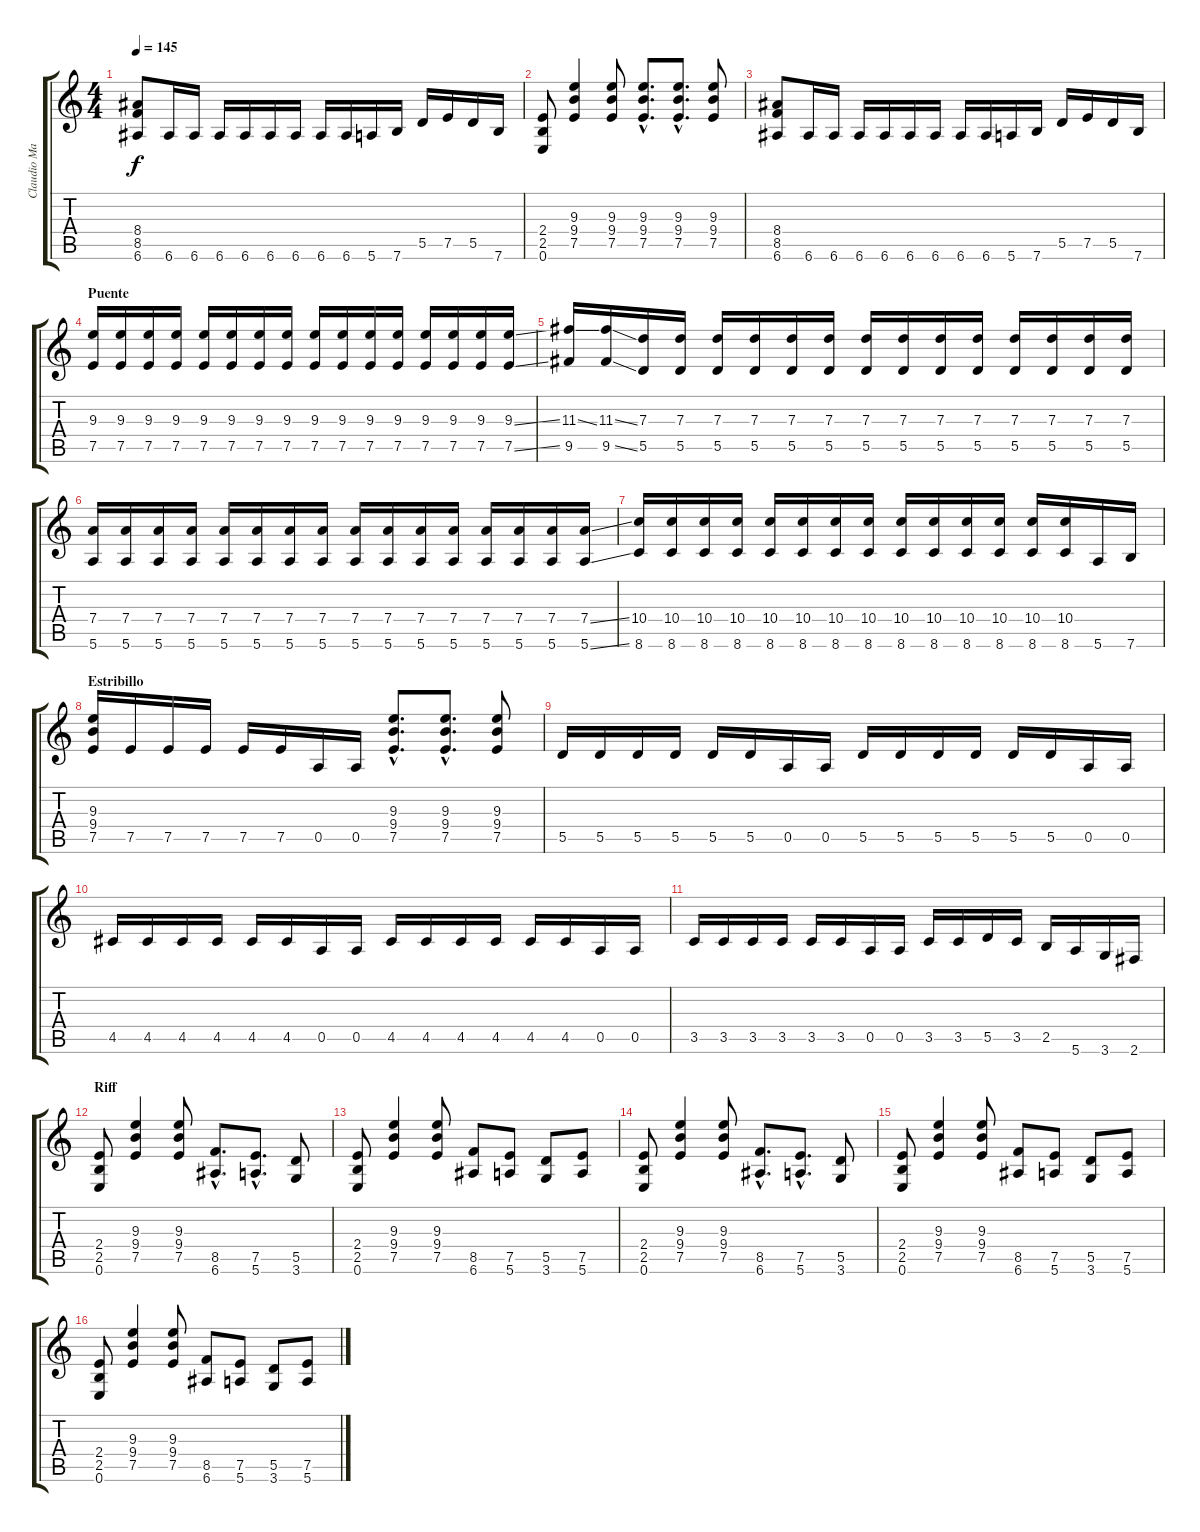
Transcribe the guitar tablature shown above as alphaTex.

\track ("Claudio Marciello (Gtr 2)" "Claudio Ma") {instrument distortionguitar}
\staff {score tabs}
\tuning (E4 B3 G3 D3 A2 E2) {hide}
\ts (4 4)
\tempo 145
\clef g2
\ks c
(8.4 8.5 6.6).8{dy f} 6.6.16 6.6.16 6.6.16 6.6.16 6.6.16 6.6.16 6.6.16 6.6.16 5.6.16 7.6.16 5.5.16 7.5.16 5.5.16 7.6.16 |
(2.4 2.5 0.6).8 (9.3 9.4 7.5).4 (9.3 9.4 7.5).8 (9.3{hac} 9.4{hac} 7.5{hac}).8{d} (9.3{hac} 9.4{hac} 7.5{hac}).8{d} (9.3 9.4 7.5).8 |
(8.4 8.5 6.6).8 6.6.16 6.6.16 6.6.16 6.6.16 6.6.16 6.6.16 6.6.16 6.6.16 5.6.16 7.6.16 5.5.16 7.5.16 5.5.16 7.6.16 |
\section ("" "Puente")
(9.3 7.5).16 (9.3 7.5).16 (9.3 7.5).16 (9.3 7.5).16 (9.3 7.5).16 (9.3 7.5).16 (9.3 7.5).16 (9.3 7.5).16 (9.3 7.5).16 (9.3 7.5).16 (9.3 7.5).16 (9.3 7.5).16 (9.3 7.5).16 (9.3 7.5).16 (9.3 7.5).16 (9.3{ss} 7.5{ss}).16 |
(11.3{ss} 9.5).16 (11.3{ss} 9.5{ss}).16 (7.3 5.5).16 (7.3 5.5).16 (7.3 5.5).16 (7.3 5.5).16 (7.3 5.5).16 (7.3 5.5).16 (7.3 5.5).16 (7.3 5.5).16 (7.3 5.5).16 (7.3 5.5).16 (7.3 5.5).16 (7.3 5.5).16 (7.3 5.5).16 (7.3 5.5).16 |
(7.4 5.6).16 (7.4 5.6).16 (7.4 5.6).16 (7.4 5.6).16 (7.4 5.6).16 (7.4 5.6).16 (7.4 5.6).16 (7.4 5.6).16 (7.4 5.6).16 (7.4 5.6).16 (7.4 5.6).16 (7.4 5.6).16 (7.4 5.6).16 (7.4 5.6).16 (7.4 5.6).16 (7.4{ss} 5.6{ss}).16 |
(10.4 8.6).16 (10.4 8.6).16 (10.4 8.6).16 (10.4 8.6).16 (10.4 8.6).16 (10.4 8.6).16 (10.4 8.6).16 (10.4 8.6).16 (10.4 8.6).16 (10.4 8.6).16 (10.4 8.6).16 (10.4 8.6).16 (10.4 8.6).16 (10.4 8.6).16 5.6.16 7.6.16 |
\section ("" "Estribillo")
(9.3 9.4 7.5).16 7.5.16 7.5.16 7.5.16 7.5.16 7.5.16 0.5.16 0.5.16 (9.3{hac} 9.4{hac} 7.5{hac}).8{d} (9.3{hac} 9.4{hac} 7.5{hac}).8{d} (9.3 9.4 7.5).8 |
5.5.16 5.5.16 5.5.16 5.5.16 5.5.16 5.5.16 0.5.16 0.5.16 5.5.16 5.5.16 5.5.16 5.5.16 5.5.16 5.5.16 0.5.16 0.5.16 |
4.5.16 4.5.16 4.5.16 4.5.16 4.5.16 4.5.16 0.5.16 0.5.16 4.5.16 4.5.16 4.5.16 4.5.16 4.5.16 4.5.16 0.5.16 0.5.16 |
3.5.16 3.5.16 3.5.16 3.5.16 3.5.16 3.5.16 0.5.16 0.5.16 3.5.16 3.5.16 5.5.16 3.5.16 2.5.16 5.6.16 3.6.16 2.6.16 |
\section ("" "Riff")
(2.4 2.5 0.6).8 (9.3 9.4 7.5).4 (9.3 9.4 7.5).8 (8.5{hac} 6.6{hac}).8{d} (7.5{hac} 5.6{hac}).8{d} (5.5 3.6).8 |
(2.4 2.5 0.6).8 (9.3 9.4 7.5).4 (9.3 9.4 7.5).8 (8.5 6.6).8 (7.5 5.6).8 (5.5 3.6).8 (7.5 5.6).8 |
(2.4 2.5 0.6).8 (9.3 9.4 7.5).4 (9.3 9.4 7.5).8 (8.5{hac} 6.6{hac}).8{d} (7.5{hac} 5.6{hac}).8{d} (5.5 3.6).8 |
(2.4 2.5 0.6).8 (9.3 9.4 7.5).4 (9.3 9.4 7.5).8 (8.5 6.6).8 (7.5 5.6).8 (5.5 3.6).8 (7.5 5.6).8 |
(2.4 2.5 0.6).8 (9.3 9.4 7.5).4 (9.3 9.4 7.5).8 (8.5 6.6).8 (7.5 5.6).8 (5.5 3.6).8 (7.5 5.6).8
